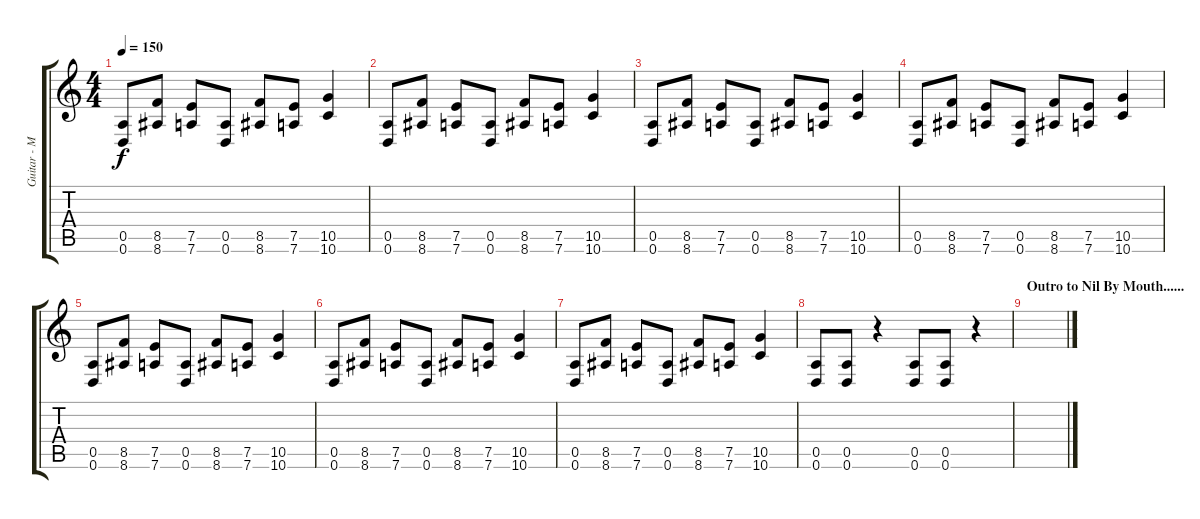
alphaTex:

\track ("Guitar - Marcus" "Guitar - M") {instrument distortionguitar}
\staff {score tabs}
\tuning (E4 B3 G3 D3 A2 D2) {hide}
\ts (4 4)
\tempo 150
\clef g2
\ks c
(0.5 0.6).8{dy f} (8.5 8.6).8 (7.5 7.6).8 (0.5 0.6).8 (8.5 8.6).8 (7.5 7.6).8 (10.5 10.6).4 |
(0.5 0.6).8 (8.5 8.6).8 (7.5 7.6).8 (0.5 0.6).8 (8.5 8.6).8 (7.5 7.6).8 (10.5 10.6).4 |
(0.5 0.6).8 (8.5 8.6).8 (7.5 7.6).8 (0.5 0.6).8 (8.5 8.6).8 (7.5 7.6).8 (10.5 10.6).4 |
(0.5 0.6).8 (8.5 8.6).8 (7.5 7.6).8 (0.5 0.6).8 (8.5 8.6).8 (7.5 7.6).8 (10.5 10.6).4 |
(0.5 0.6).8 (8.5 8.6).8 (7.5 7.6).8 (0.5 0.6).8 (8.5 8.6).8 (7.5 7.6).8 (10.5 10.6).4 |
(0.5 0.6).8 (8.5 8.6).8 (7.5 7.6).8 (0.5 0.6).8 (8.5 8.6).8 (7.5 7.6).8 (10.5 10.6).4 |
(0.5 0.6).8 (8.5 8.6).8 (7.5 7.6).8 (0.5 0.6).8 (8.5 8.6).8 (7.5 7.6).8 (10.5 10.6).4 |
(0.5 0.6).8 (0.5 0.6).8 r.4 (0.5 0.6).8 (0.5 0.6).8 r.4 |
\section ("" "Outro to Nil By Mouth......")
